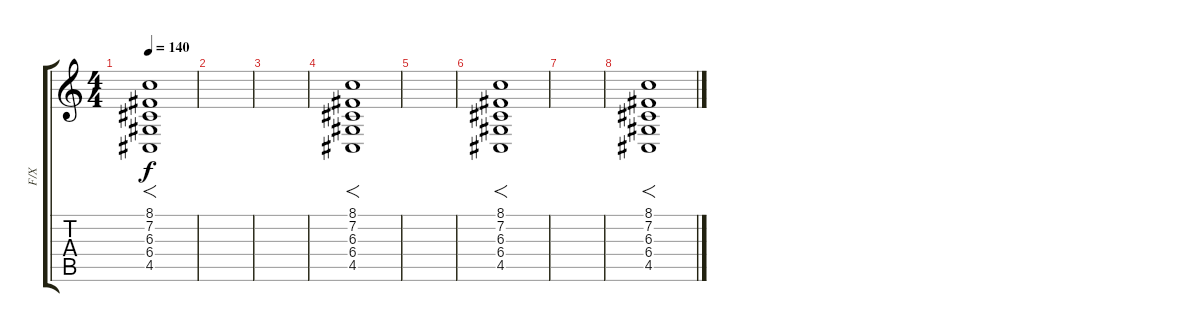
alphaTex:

\track ("F/X" "F/X") {instrument seashore}
\staff {score tabs}
\tuning (E4 B3 G3 D3 A2 E2) {hide}
\ts (4 4)
\tempo 140
\clef g2
\ks c
(8.1 7.2 6.3 6.4 4.5).1{f dy f} |
|
|
(8.1 7.2 6.3 6.4 4.5).1{f} |
|
(8.1 7.2 6.3 6.4 4.5).1{f} |
|
(8.1 7.2 6.3 6.4 4.5).1{f}
